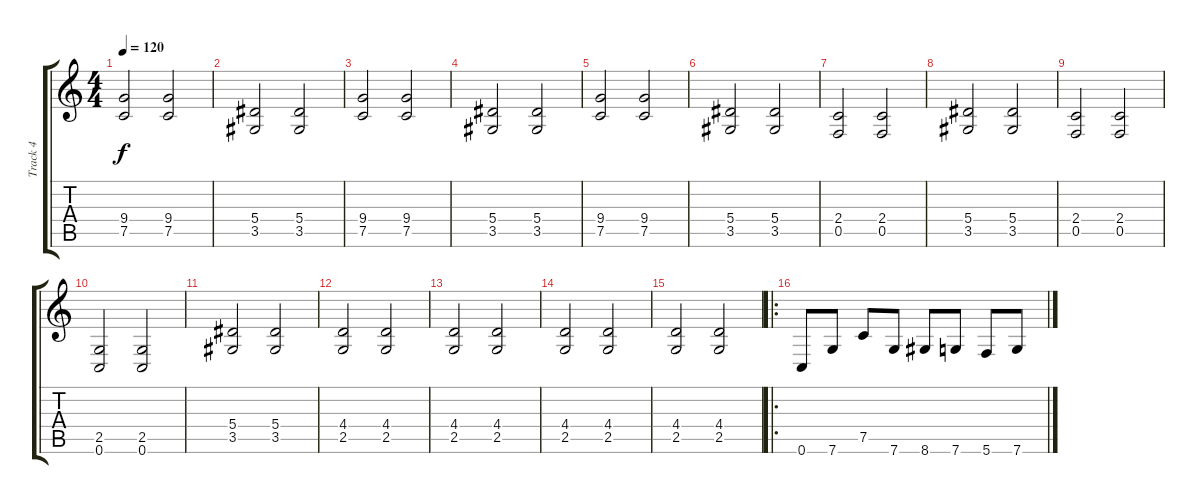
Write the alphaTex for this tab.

\track ("Track 4" "Track 4") {instrument distortionguitar}
\staff {score tabs}
\tuning (C4 G3 Eb3 Bb2 F2 C2) {hide}
\ts (4 4)
\tempo 120
\clef g2
\ks c
(9.4 7.5).2{dy f} (9.4 7.5).2 |
(5.4 3.5).2 (5.4 3.5).2 |
(9.4 7.5).2 (9.4 7.5).2 |
(5.4 3.5).2 (5.4 3.5).2 |
(9.4 7.5).2 (9.4 7.5).2 |
(5.4 3.5).2 (5.4 3.5).2 |
(2.4 0.5).2 (2.4 0.5).2 |
(5.4 3.5).2 (5.4 3.5).2 |
(2.4 0.5).2 (2.4 0.5).2 |
(2.5 0.6).2 (2.5 0.6).2 |
(5.4 3.5).2 (5.4 3.5).2 |
(4.4 2.5).2 (4.4 2.5).2 |
(4.4 2.5).2 (4.4 2.5).2 |
(4.4 2.5).2 (4.4 2.5).2 |
(4.4 2.5).2 (4.4 2.5).2 |
\ro
0.6.8 7.6.8 7.5.8 7.6.8 8.6.8 7.6.8 5.6.8 7.6.8
